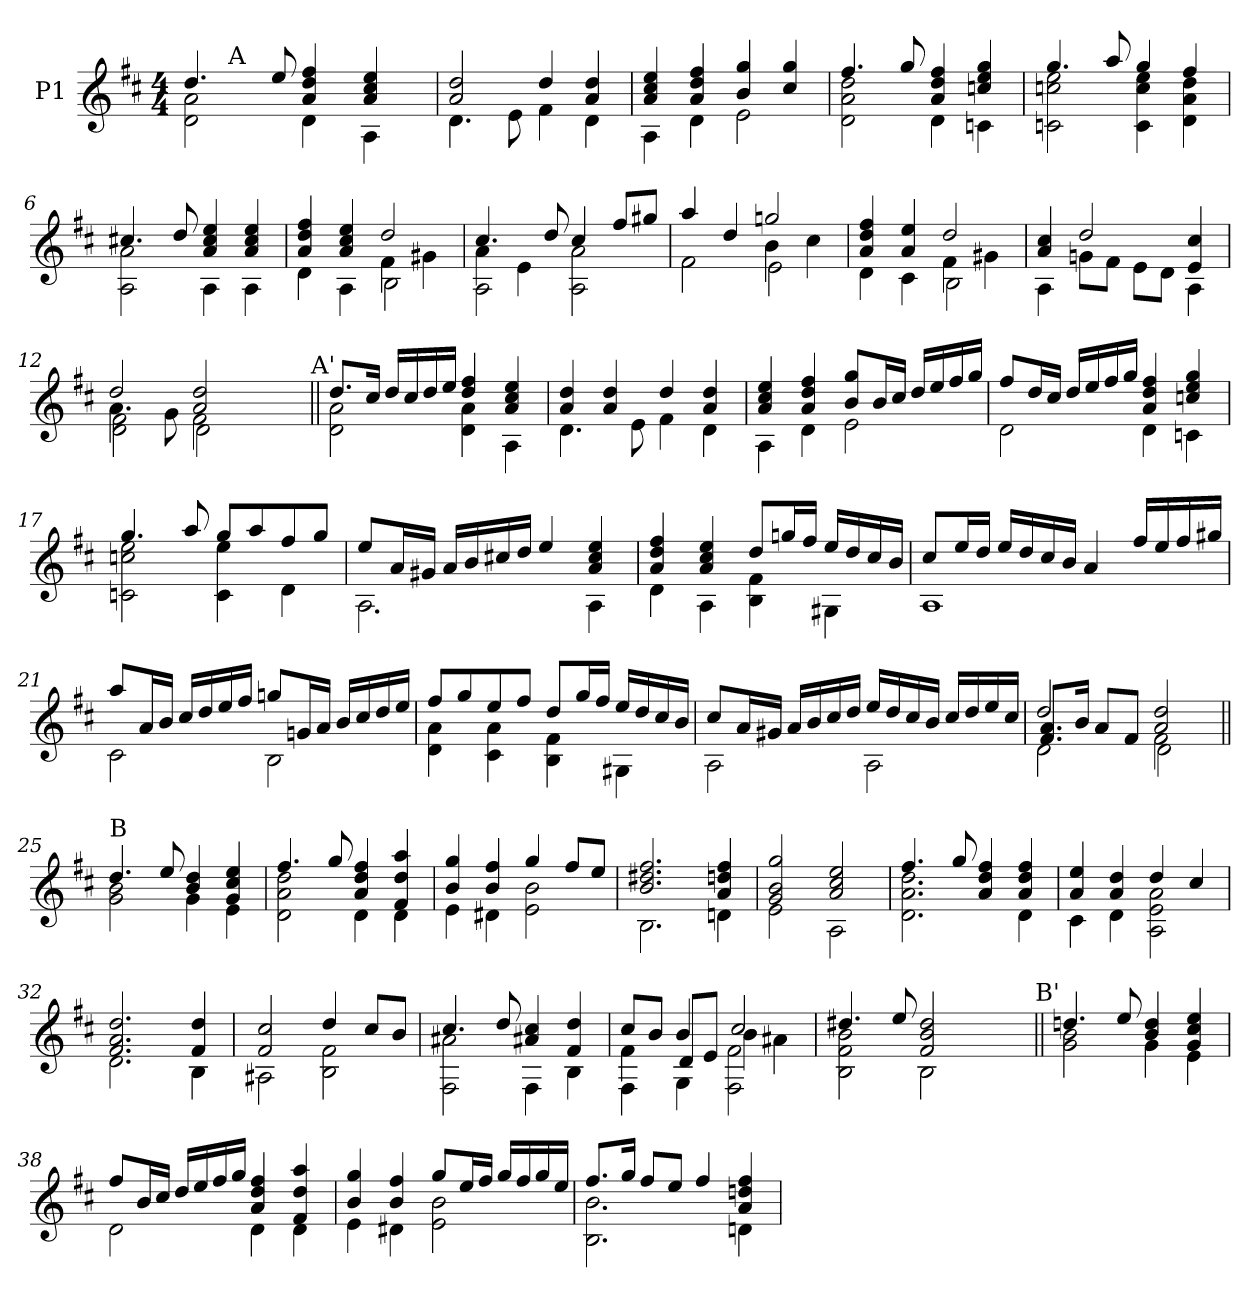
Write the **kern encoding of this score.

**kern
*part1
*staff1
*I"P1
!!LO:PB:g=z
*clefG2
*ITrd7c12
*k[f#c#]
*D:
*M4/4
*MM86
=1
*^
*	*^
4.di/	2Di\ 2Ai	8ryy
.	.	64ryy
.	.	256.ryy
!	!	!LO:TX:a:t=A
.	.	2ryy
8ei/	.	.
4Ai/ 4di 4f#i	4Di\	.
.	.	4ryy
4Ai/ 4c#i 4ei	4AAi\	.
.	.	16ryy
.	.	32ryy
.	.	128ryy
.	.	512ryy
*	*v	*v
=2	=2
2Ai/ 2di	4.Di\
.	8Ei\
4di/	4F#i\
4Ai/ 4di	4Di\
=3	=3
4Ai/ 4c#i 4ei	4AAi\
4Ai/ 4di 4f#i	4Di\
4Bi/ 4gi	2Ei\
4c#i/ 4gi	.
=4	=4
4.f#i/	2Di\ 2Ai 2di
8gi/	.
4Ai/ 4di 4f#i	4Di\
4cni/ 4ei 4gi	4Cni\
=5	=5
4.gi/	2Cni\ 2cni 2ei
8ai/	.
4gi/	4Ci\ 4ci 4ei
4f#i/	4Di\ 4Ai 4di
=6	=6
4.c#Xi/	2AAi\ 2Ai
8di/	.
4Ai/ 4c#i 4ei	4AAi\
4Ai/ 4c#i 4ei	4AAi\
=7	=7
*	*^
4Ai/ 4di 4f#i	4Di\	2ryy
4Ai/ 4c#i 4ei	4AAi\	.
2di/	4F#i\	2BBi\
.	4G#Xi\	.
!!LO:LB:g=z	!!	!!
=8	=8	=8
4.c#i/	4Ai\	2AAi\
.	4Ei\	.
8di/	.	.
4c#i/	2AAi\ 2Ai	2ryy
8f#i/L	.	.
8g#Xi/J	.	.
=9	=9	=9
4ai/	2ryy	2F#i\
4di/	.	.
2gni/	4Bi\	2Ei\
.	4c#i\	.
=10	=10	=10
4Ai/ 4di 4f#i	4Di\	2ryy
4Ai/ 4ei	4C#i\	.
2di/	4F#i\	2BBi\
.	4G#Xi\	.
*	*v	*v
=11	=11
4Ai/ 4c#i	4AAi\
2di/	8Gni\L
.	8F#i\J
.	8Ei\L
.	8Di\J
4Ei/ 4c#i	4AAi\
=12	=12
*^	*^
2di/	4.Ai\	2Di\ 2F#i	2ryy
.	8Gi\	.	.
2Ai/ 2di	2F#i\	2Di\	4ryy
.	.	.	8ryy
.	.	.	16ryy
.	.	.	32ryy
.	.	.	64ryy
.	.	.	128...ryy
!	!	!	!LO:TX:a:t=A'
.	.	.	1024ryy
*	*v	*v	*v
=13||	=13||
8.di/L	2Di\ 2Ai
16c#i/Jk	.
16di/LL	.
16c#i/	.
16di/	.
16ei/JJ	.
4di/ 4f#i	4Di\ 4Ai
4Ai/ 4c#i 4ei	4AAi\
!!LO:LB:g=z	!!
=14	=14
4Ai/ 4di	4.Di\
4Ai/ 4di	.
.	8Ei\
4di/	4F#i\
4Ai/ 4di	4Di\
=15	=15
4Ai/ 4c#i 4ei	4AAi\
4Ai/ 4di 4f#i	4Di\
8Bi/ 8giL	2Ei\
16Bi/L	.
16c#i/JJ	.
16di/LL	.
16ei/	.
16f#i/	.
16gi/JJ	.
=16	=16
8f#i/L	2Di\
16di/L	.
16c#i/JJ	.
16di/LL	.
16ei/	.
16f#i/	.
16gi/JJ	.
4Ai/ 4di 4f#i	4Di\
4cni/ 4ei 4gi	4Cni\
=17	=17
4.gi/	2Cni\ 2cni 2ei
8ai/	.
8gi/L	4Ci\ 4ei
8ai/	.
8f#i/	4Di\
8gi/J	.
=18	=18
8ei/L	2.AAi\
16Ai/L	.
16G#Xi/JJ	.
16Ai/LL	.
16Bi/	.
16c#Xi/	.
16di/JJ	.
4ei/	.
4Ai/ 4c#i 4ei	4AAi\
!!LO:LB:g=z	!!
=19	=19
4Ai/ 4di 4f#i	4Di\
4Ai/ 4c#i 4ei	4AAi\
8di/L	4BBi\ 4F#i
16gni/L	.
16f#i/JJ	.
16ei/LL	4GG#Xi\
16di/	.
16c#i/	.
16Bi/JJ	.
=20	=20
8c#i/L	1AAi
16ei/L	.
16di/JJ	.
16ei/LL	.
16di/	.
16c#i/	.
16Bi/JJ	.
4Ai/	.
16f#i/LL	.
16ei/	.
16f#i/	.
16g#Xi/JJ	.
=21	=21
8ai/L	2C#i\
16Ai/L	.
16Bi/JJ	.
16c#i/LL	.
16di/	.
16ei/	.
16f#i/JJ	.
8gni/L	2BBi\
16Gni/L	.
16Ai/JJ	.
16Bi/LL	.
16c#i/	.
16di/	.
16ei/JJ	.
=22	=22
8f#i/L	4Di\ 4Ai
8gi/	.
8ei/	4C#i\ 4Ai
8f#i/J	.
8di/L	4BBi\ 4F#i
16gi/L	.
16f#i/JJ	.
16ei/LL	4GG#Xi\
16di/	.
16c#i/	.
16Bi/JJ	.
!!LO:LB:g=z	!!
=23	=23
8c#i/L	2AAi\
16Ai/L	.
16G#Xi/JJ	.
16Ai/LL	.
16Bi/	.
16c#i/	.
16di/JJ	.
16ei/LL	2AAi\
16di/	.
16c#i/	.
16Bi/JJ	.
16c#i/LL	.
16di/	.
16ei/	.
16c#i/JJ	.
=24	=24
*	*^
2di/	8.F#i/ 8.AiL	2Di\
.	16Bi/Jk	.
.	8Ai/L	.
.	8F#i/J	.
2Ai/ 2di	2F#i\	2Di\
=25||	=25||	=25||
!LO:TX:a:t=B	!	!
*	*v	*v
4.di/	2Gi\ 2Bi
8ei/	.
4Bi/ 4di	4Gi\
4Gi/ 4c#i 4ei	4Ei\
=26	=26
4.f#i/	2Di\ 2Ai 2di
8gi/	.
4Ai/ 4di 4f#i	4Di\
4F#i/ 4di 4ai	4Di\
=27	=27
4Bi/ 4gi	4Ei\
4Bi/ 4f#i	4D#Xi\
4gi/	2Ei\ 2Bi
8f#i/L	.
8ei/J	.
=28	=28
2.Bi/ 2.d#Xi 2.f#i	2.BBi\
4Ai/ 4dni 4f#i	4Dni\
!!LO:LB:g=z	!!
=29	=29
2Gi/ 2Bi 2gi	2Ei\
2Ai/ 2c#i 2ei	2AAi\
=30	=30
4.f#i/	2.Di\ 2.Ai 2.di
8gi/	.
4Ai/ 4di 4f#i	.
4Ai/ 4di 4f#i	4Di\
=31	=31
4Ai/ 4ei	4C#i\
4Ai/ 4di	4Di\
4di/	2AAi\ 2Ei 2Ai
4c#i/	.
=32	=32
2.F#i/ 2.Ai 2.di	2.Di\
4F#i/ 4di	4BBi\
=33	=33
2F#i/ 2c#i	2AA#Xi\
4di/	2BBi\ 2F#i
8c#i/L	.
8Bi/J	.
=34	=34
4.c#i/	2FF#i\ 2A#Xi
8di/	.
4A#Xi/ 4c#i	4FF#i\
4F#i/ 4di	4BBi\
=35	=35
*	*^
8c#i/L	4F#i\	4FF#i\
8Bi/J	.	.
4Bi/	8Di/L	4GGi\
.	8Ei/J	.
2c#i/	4Bi\	2FF#i\ 2F#i
.	4A#Xi\	.
!!LO:LB:g=z	!!	!!
=36	=36	=36
4.d#Xi/	2BBi\ 2F#i 2Bi	2ryy
8ei/	.	.
2F#i/ 2Bi 2d#i	2BBi\	4ryy
.	.	8ryy
.	.	16ryy
.	.	32ryy
.	.	64ryy
.	.	128...ryy
!	!	!LO:TX:a:t=B'
.	.	1024ryy
*	*v	*v
=37||	=37||
4.dni/	2Gi\ 2Bi
8ei/	.
4Bi/ 4di	4Gi\
4Gi/ 4c#i 4ei	4Ei\
=38	=38
8f#i/L	2Di\
16Bi/L	.
16c#i/JJ	.
16di/LL	.
16ei/	.
16f#i/	.
16gi/JJ	.
4Ai/ 4di 4f#i	4Di\
4F#i/ 4di 4ai	4Di\
=39	=39
4Bi/ 4gi	4Ei\
4Bi/ 4f#i	4D#Xi\
8gi/L	2Ei\ 2Bi
16ei/L	.
16f#i/JJ	.
16gi/LL	.
16f#i/	.
16gi/	.
16ei/JJ	.
=40	=40
8.f#i/L	2.BBi\ 2.Bi
16gi/Jk	.
8f#i/L	.
8ei/J	.
4f#i/	.
4Ai/ 4dni 4f#i	4Dni\
*v	*v
=
*-
